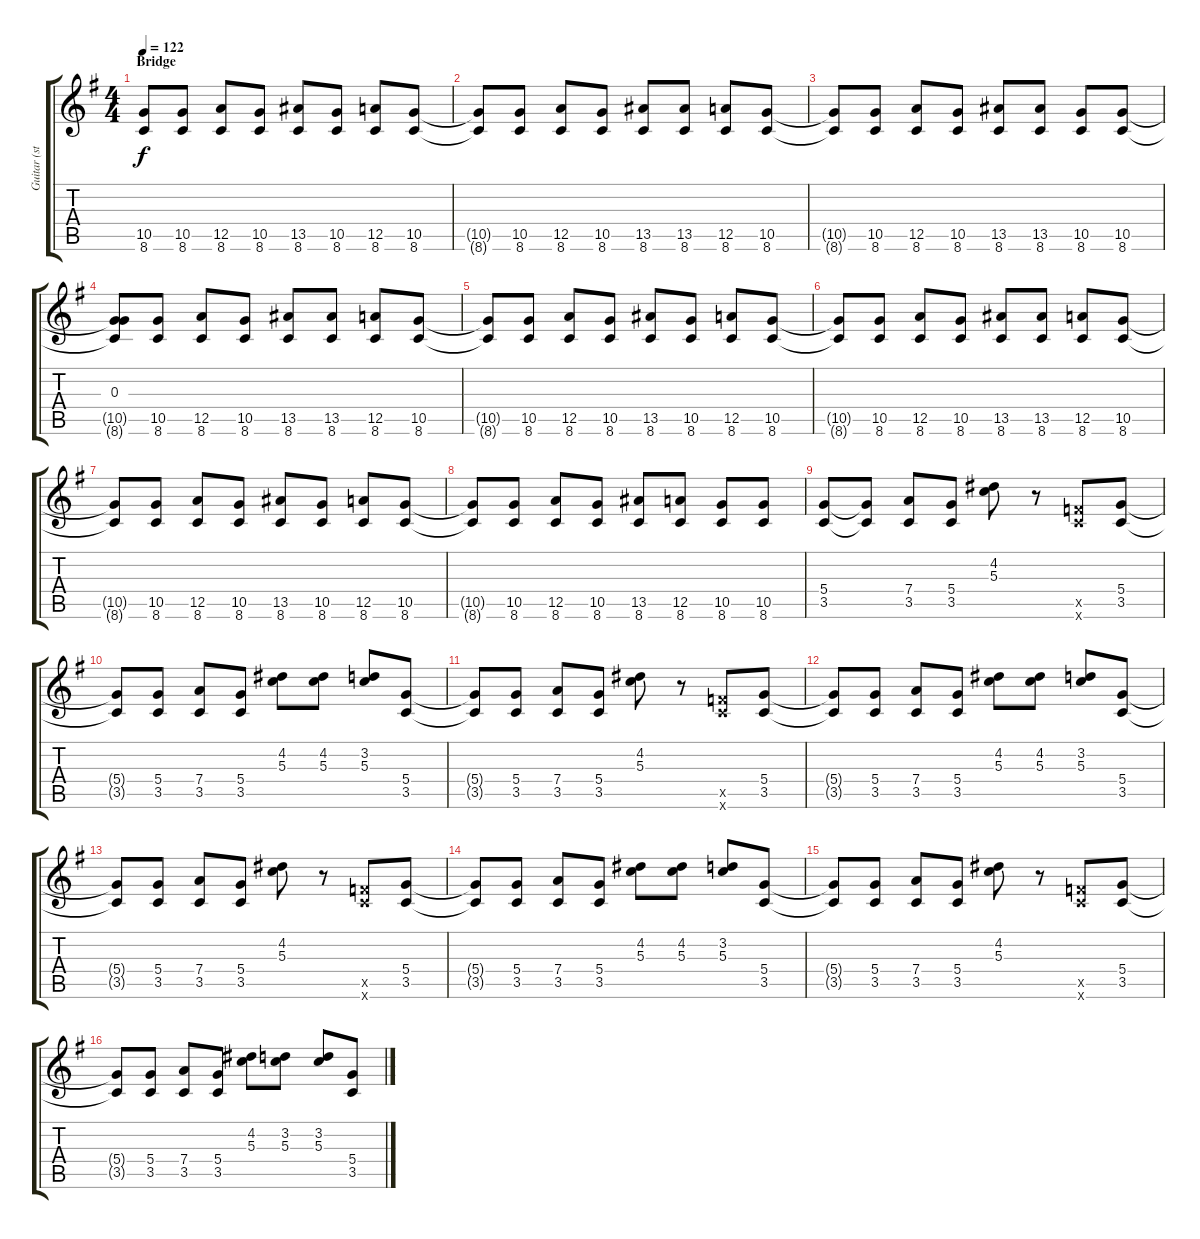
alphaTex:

\track ("Guitar (std tuning)" "Guitar (st") {instrument acousticguitarsteel}
\staff {score tabs}
\tuning (E4 B3 G3 D3 A2 E2) {hide}
\ts (4 4)
\section ("" "Bridge")
\tempo 122
\clef g2
\ks g
(10.5 8.6).8{dy f} (10.5 8.6).8 (12.5 8.6).8 (10.5 8.6).8 (13.5 8.6).8 (10.5 8.6).8 (12.5 8.6).8 (10.5 8.6).8 |
(10.5{t} 8.6{t}).8 (10.5 8.6).8 (12.5 8.6).8 (10.5 8.6).8 (13.5 8.6).8 (13.5 8.6).8 (12.5 8.6).8 (10.5 8.6).8 |
(10.5{t} 8.6{t}).8 (10.5 8.6).8 (12.5 8.6).8 (10.5 8.6).8 (13.5 8.6).8 (13.5 8.6).8 (10.5 8.6).8 (10.5 8.6).8 |
(0.3 10.5{t} 8.6{t}).8 (10.5 8.6).8 (12.5 8.6).8 (10.5 8.6).8 (13.5 8.6).8 (13.5 8.6).8 (12.5 8.6).8 (10.5 8.6).8 |
(10.5{t} 8.6{t}).8 (10.5 8.6).8 (12.5 8.6).8 (10.5 8.6).8 (13.5 8.6).8 (10.5 8.6).8 (12.5 8.6).8 (10.5 8.6).8 |
(10.5{t} 8.6{t}).8 (10.5 8.6).8 (12.5 8.6).8 (10.5 8.6).8 (13.5 8.6).8 (13.5 8.6).8 (12.5 8.6).8 (10.5 8.6).8 |
(10.5{t} 8.6{t}).8 (10.5 8.6).8 (12.5 8.6).8 (10.5 8.6).8 (13.5 8.6).8 (10.5 8.6).8 (12.5 8.6).8 (10.5 8.6).8 |
(10.5{t} 8.6{t}).8 (10.5 8.6).8 (12.5 8.6).8 (10.5 8.6).8 (13.5 8.6).8 (12.5 8.6).8 (10.5 8.6).8 (10.5 8.6).8 |
(5.4 3.5).8 (5.4{t} 3.5{t}).8 (7.4 3.5).8 (5.4 3.5).8 (4.2 5.3).8 r.8 (8.5{x} 8.6{x}).8 (5.4 3.5).8 |
(5.4{t} 3.5{t}).8 (5.4 3.5).8 (7.4 3.5).8 (5.4 3.5).8 (4.2 5.3).8 (4.2 5.3).8 (3.2 5.3).8 (5.4 3.5).8 |
(5.4{t} 3.5{t}).8 (5.4 3.5).8 (7.4 3.5).8 (5.4 3.5).8 (4.2 5.3).8 r.8 (8.5{x} 8.6{x}).8 (5.4 3.5).8 |
(5.4{t} 3.5{t}).8 (5.4 3.5).8 (7.4 3.5).8 (5.4 3.5).8 (4.2 5.3).8 (4.2 5.3).8 (3.2 5.3).8 (5.4 3.5).8 |
(5.4{t} 3.5{t}).8 (5.4 3.5).8 (7.4 3.5).8 (5.4 3.5).8 (4.2 5.3).8 r.8 (8.5{x} 8.6{x}).8 (5.4 3.5).8 |
(5.4{t} 3.5{t}).8 (5.4 3.5).8 (7.4 3.5).8 (5.4 3.5).8 (4.2 5.3).8 (4.2 5.3).8 (3.2 5.3).8 (5.4 3.5).8 |
(5.4{t} 3.5{t}).8 (5.4 3.5).8 (7.4 3.5).8 (5.4 3.5).8 (4.2 5.3).8 r.8 (8.5{x} 8.6{x}).8 (5.4 3.5).8 |
(5.4{t} 3.5{t}).8 (5.4 3.5).8 (7.4 3.5).8 (5.4 3.5).8 (4.2 5.3).8 (3.2 5.3).8 (3.2 5.3).8 (5.4 3.5).8
